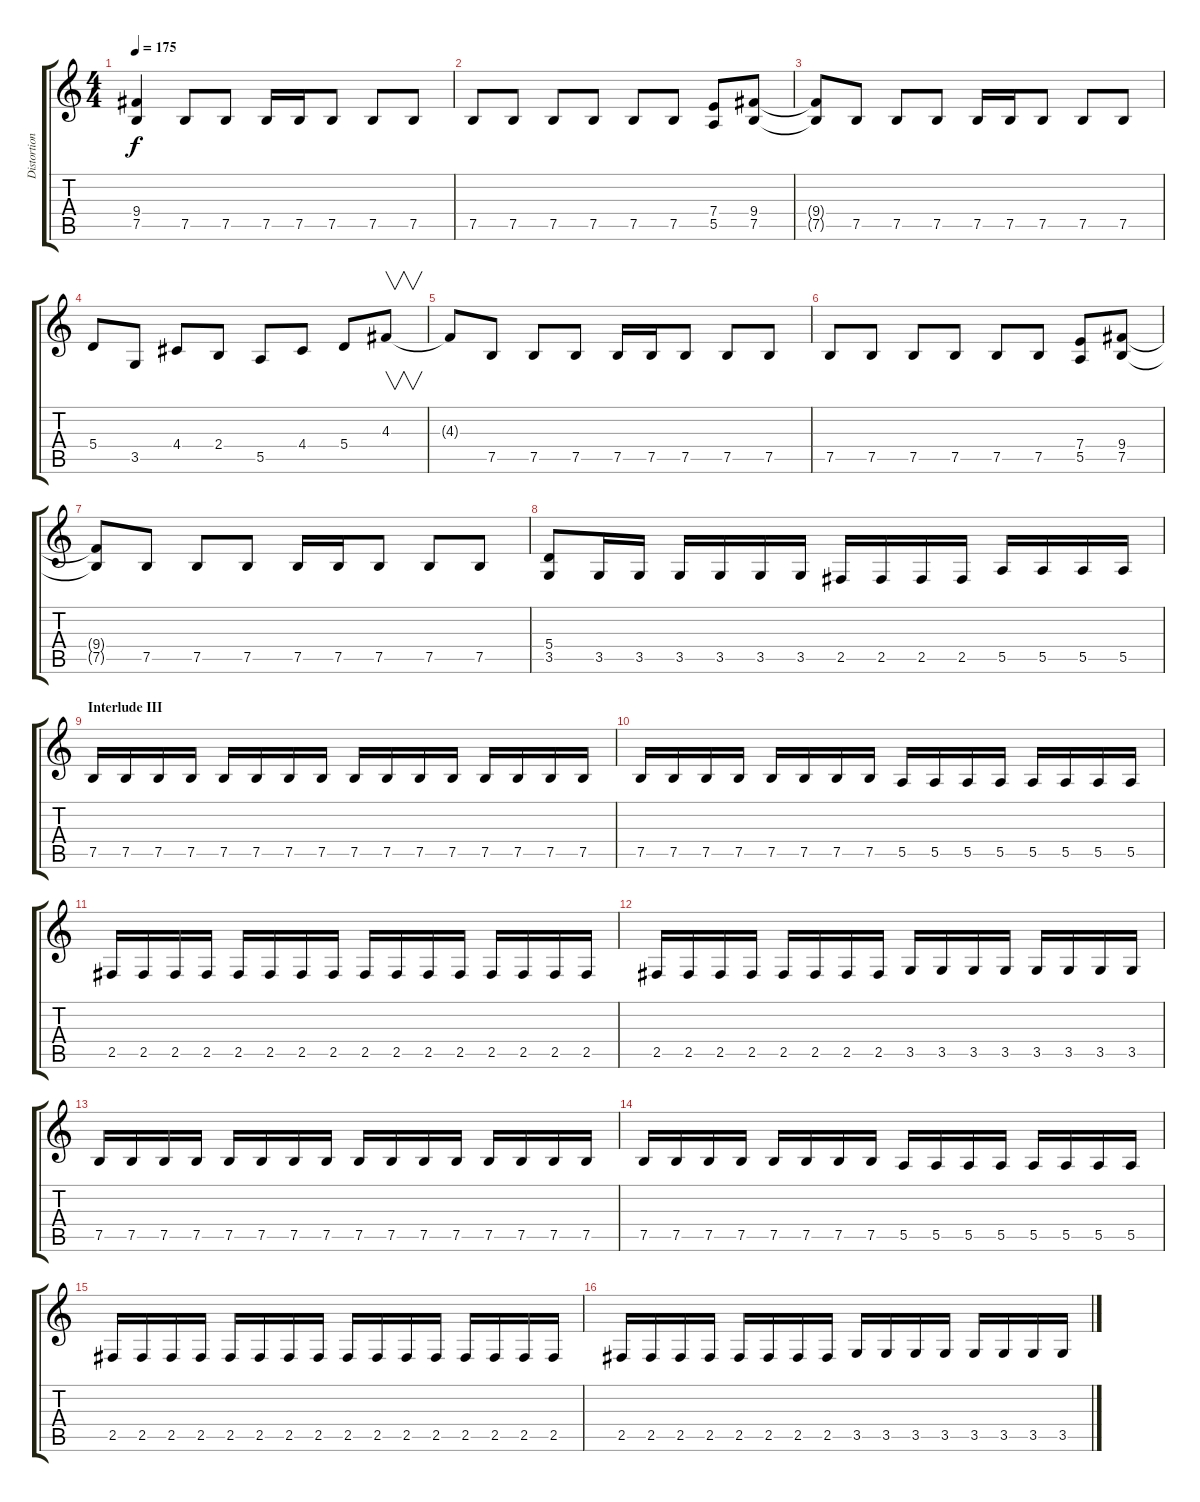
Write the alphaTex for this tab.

\track ("Distortion I / Rob" "Distortion") {instrument distortionguitar}
\staff {score tabs}
\tuning (B3 Gb3 D3 A2 E2 B1) {hide}
\ts (4 4)
\tempo 175
\clef g2
\ks c
(9.4 7.5).4{dy f} 7.5.8 7.5.8 7.5.16 7.5.16 7.5.8 7.5.8 7.5.8 |
7.5.8 7.5.8 7.5.8 7.5.8 7.5.8 7.5.8 (7.4 5.5).8 (9.4 7.5).8 |
(9.4{t} 7.5{t}).8 7.5.8 7.5.8 7.5.8 7.5.16 7.5.16 7.5.8 7.5.8 7.5.8 |
5.4.8 3.5.8 4.4.8 2.4.8 5.5.8 4.4.8 5.4.8 4.3.8{v instrument guitarharmonics} |
4.3{t}.8 7.5.8{instrument distortionguitar} 7.5.8 7.5.8 7.5.16 7.5.16 7.5.8 7.5.8 7.5.8 |
7.5.8 7.5.8 7.5.8 7.5.8 7.5.8 7.5.8 (7.4 5.5).8 (9.4 7.5).8 |
(9.4{t} 7.5{t}).8 7.5.8 7.5.8 7.5.8 7.5.16 7.5.16 7.5.8 7.5.8 7.5.8 |
(5.4 3.5).8 3.5.16 3.5.16 3.5.16 3.5.16 3.5.16 3.5.16 2.5.16 2.5.16 2.5.16 2.5.16 5.5.16 5.5.16 5.5.16 5.5.16 |
\section ("" "Interlude III")
7.5.16 7.5.16 7.5.16 7.5.16 7.5.16 7.5.16 7.5.16 7.5.16 7.5.16 7.5.16 7.5.16 7.5.16 7.5.16 7.5.16 7.5.16 7.5.16 |
7.5.16 7.5.16 7.5.16 7.5.16 7.5.16 7.5.16 7.5.16 7.5.16 5.5.16 5.5.16 5.5.16 5.5.16 5.5.16 5.5.16 5.5.16 5.5.16 |
2.5.16 2.5.16 2.5.16 2.5.16 2.5.16 2.5.16 2.5.16 2.5.16 2.5.16 2.5.16 2.5.16 2.5.16 2.5.16 2.5.16 2.5.16 2.5.16 |
2.5.16 2.5.16 2.5.16 2.5.16 2.5.16 2.5.16 2.5.16 2.5.16 3.5.16 3.5.16 3.5.16 3.5.16 3.5.16 3.5.16 3.5.16 3.5.16 |
7.5.16 7.5.16 7.5.16 7.5.16 7.5.16 7.5.16 7.5.16 7.5.16 7.5.16 7.5.16 7.5.16 7.5.16 7.5.16 7.5.16 7.5.16 7.5.16 |
7.5.16 7.5.16 7.5.16 7.5.16 7.5.16 7.5.16 7.5.16 7.5.16 5.5.16 5.5.16 5.5.16 5.5.16 5.5.16 5.5.16 5.5.16 5.5.16 |
2.5.16 2.5.16 2.5.16 2.5.16 2.5.16 2.5.16 2.5.16 2.5.16 2.5.16 2.5.16 2.5.16 2.5.16 2.5.16 2.5.16 2.5.16 2.5.16 |
2.5.16 2.5.16 2.5.16 2.5.16 2.5.16 2.5.16 2.5.16 2.5.16 3.5.16 3.5.16 3.5.16 3.5.16 3.5.16 3.5.16 3.5.16 3.5.16
